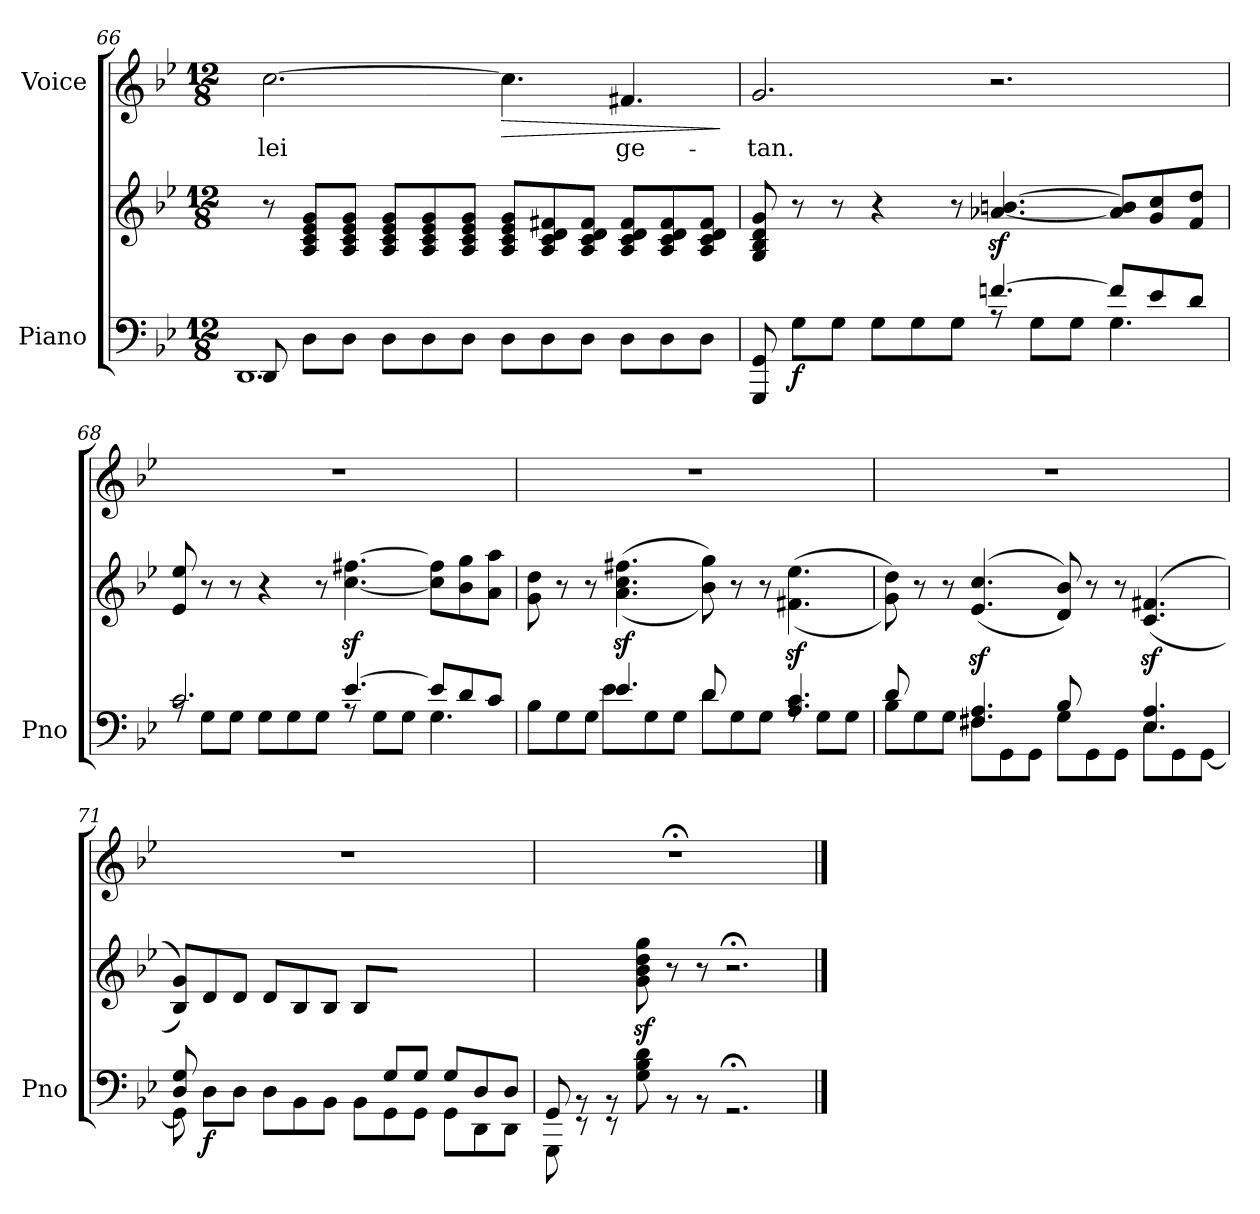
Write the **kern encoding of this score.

**kern	**kern	**dynam	**kern	**text	**dynam
*part2	*part2	*part2	*part1	*part1	*part1
*staff3	*staff2	*staff2/3	*staff1	*staff1	*staff1
*I"Piano	*	*	*I"Voice	*	*
*I'Pno	*	*	*	*	*
!!LO:PB:g=z
*clefF4	*clefG2	*	*clefG2	*	*
*k[b-e-]	*k[b-e-]	*	*k[b-e-]	*	*
*M12/8	*M12/8	*	*M12/8	*	*
=66	=66	=66	=66	=66	=66
*^	*	*	*	*	*
!	!	!	!	!	!LO:LY:b	!
*	*	*	*	*^	*	*
8DD/	1.DD	8r	.	[2.cc\	4.rgyy	-lei	.
8D\L	.	8A/ 8c/ 8e-/ 8g/L	.	.	.	.	.
8D\J	.	8A/ 8c/ 8e-/ 8g/J	.	.	.	.	.
8D\L	.	8A/ 8c/ 8e-/ 8g/L	.	.	8ryy	.	.
8D\	.	8A/ 8c/ 8e-/ 8g/	.	.	1ryy	.	.
8D\J	.	8A/ 8c/ 8e-/ 8g/J	.	.	.	.	.
!	!	!	!	!	!	!	!LO:HP:b
8D\L	.	8A/ 8c/ 8e-/ 8g/L	.	4.cc\]	.	.	>
8D\	.	8A/ 8c/ 8d/ 8f#X/	.	.	.	.	.
8D\J	.	8A/ 8c/ 8d/ 8f#/J	.	.	.	.	.
!	!	!	!	!	!	!LO:LY:b	!
8D\L	.	8A/ 8c/ 8d/ 8f#/L	.	4.f#X/	.	ge-	.
8D\	.	8A/ 8c/ 8d/ 8f#/	.	.	.	.	.
8D\J	.	8A/ 8c/ 8d/ 8f#/J	.	.	.	.	.
*v	*v	*	*	*v	*v	*	*
.	.	.	.	.	]
=67	=67	=67	=67	=67	=67
*^	*	*	*	*	*
!	!	!	!	!	!LO:LY:b	!
2.ryy	8GGG/ 8GG/	8G/ 8B-/ 8d/ 8g/	.	2.g/	-tan.	.
!	!	!	!LO:DY:b=2	!	!	!
.	8G\L	8r	f	.	.	.
.	8G\J	8r	.	.	.	.
.	8G\L	4r	.	.	.	.
.	8G\	.	.	.	.	.
.	8G\J	8r	.	.	.	.
[4.fn/	8rA	[4.a-X/z< [4.bn/z<	.	2.r	.	.
.	8G\L	.	.	.	.	.
.	8G\J	.	.	.	.	.
8f/L]	4.G\	8a-/] 8b/]L	.	.	.	.
8e-/	.	8g/ 8cc/	.	.	.	.
8d/J	.	8f/ 8dd/J	.	.	.	.
=68	=68	=68	=68	=68	=68	=68
2.c/	8rA	8e-/ 8ee-/	.	1.r	.	.
.	8G\L	8r	.	.	.	.
.	8G\J	8r	.	.	.	.
.	8G\L	4r	.	.	.	.
.	8G\	.	.	.	.	.
.	8G\J	8r	.	.	.	.
[4.e-/	8rA	[4.cc\z< [4.ff#X\z<	.	.	.	.
.	8G\L	.	.	.	.	.
.	8G\J	.	.	.	.	.
8e-/L]	4.G\	8cc\] 8ff#\]L	.	.	.	.
8d/	.	8b-\ 8gg\	.	.	.	.
8c/J	.	8a\ 8aa\J	.	.	.	.
!!LO:LB:g=z
=69	=69	=69	=69	=69	=69	=69
4.rFyy	8B-\L	8g\ 8dd\	.	1.r	.	.
.	8G\	8r	.	.	.	.
.	8G\J	8r	.	.	.	.
!	!LO:N:head=solid	!	!	!	!	!
4.e-/	8e-\L	(>(<4.a\z< 4.cc\z< 4.ff#X\z<	.	.	.	.
.	8G\	.	.	.	.	.
.	8G\J	.	.	.	.	.
8d/	8d\L	8b-\ 8gg\))	.	.	.	.
8rAyy	8G\	8r	.	.	.	.
8rAyy	8G\J	8r	.	.	.	.
4.A/ 4.c/	8rA	(>(<4.f#X\z< 4.ee-\z<	.	.	.	.
.	8G\L	.	.	.	.	.
.	8G\J	.	.	.	.	.
=70	=70	=70	=70	=70	=70	=70
8d/	8B-\L	8g\ 8dd\))	.	1.r	.	.
8ryy	8G\	8r	.	.	.	.
8ryy	8G\J	8r	.	.	.	.
!	!LO:N:head=solid	!	!	!	!	!
4.F#X/ 4.A/	8F#\L	(<(>4.e-/z< 4.cc/z<	.	.	.	.
.	8GG\	.	.	.	.	.
.	8GG\J	.	.	.	.	.
8B-/	8G\L	8d/ 8b-/))	.	.	.	.
4ryy	8GG\	8r	.	.	.	.
.	8GG\J	8r	.	.	.	.
!	!LO:N:head=solid	!	!	!	!	!
4.E-/ 4.A/	8E-\L	(>(<4.c/z< 4.f#X/z<	.	.	.	.
.	8GG\	.	.	.	.	.
.	[8GG\J	.	.	.	.	.
=71	=71	=71	=71	=71	=71	=71
8D/ 8G/	8GG\]	8B-/ 8g/L))	.	1.r	.	.
!	!	!	!LO:DY:b=2	!	!	!
8ryy	8D\L	8d/	f	.	.	.
4ryy	8D\J	8d/J	.	.	.	.
.	8D\L	8d/L	.	.	.	.
4.ryy	8BB-\	8B-/	.	.	.	.
.	8BB-\J	8B-/J	.	.	.	.
.	8BB-\L	8B-/L	.	.	.	.
8G/L	8GG\	8G/Jyy	.	.	.	.
8G/J	8GG\J	2ryy	.	.	.	.
8G/L	8GG\L	.	.	.	.	.
8D/	8DD\	.	.	.	.	.
8D/J	8DD\J	.	.	.	.	.
=72	=72	=72	=72	=72	=72	=72
8GG/	8GGG\	4.ryy	.	1.r;<	.	.
8rBB	8rEE	.	.	.	.	.
8rBB	8rEE	.	.	.	.	.
8G\ 8B-\ 8d\	8ryy	8g\z< 8b-\z< 8dd\z< 8gg\z<	.	.	.	.
8rBB	1ryy	8r	.	.	.	.
8rBB	.	8r	.	.	.	.
2.r;<GG	.	2.r;<	.	.	.	.
*v	*v	*	*	*	*	*
==	==	==	==	==	==
*-	*-	*-	*-	*-	*-
